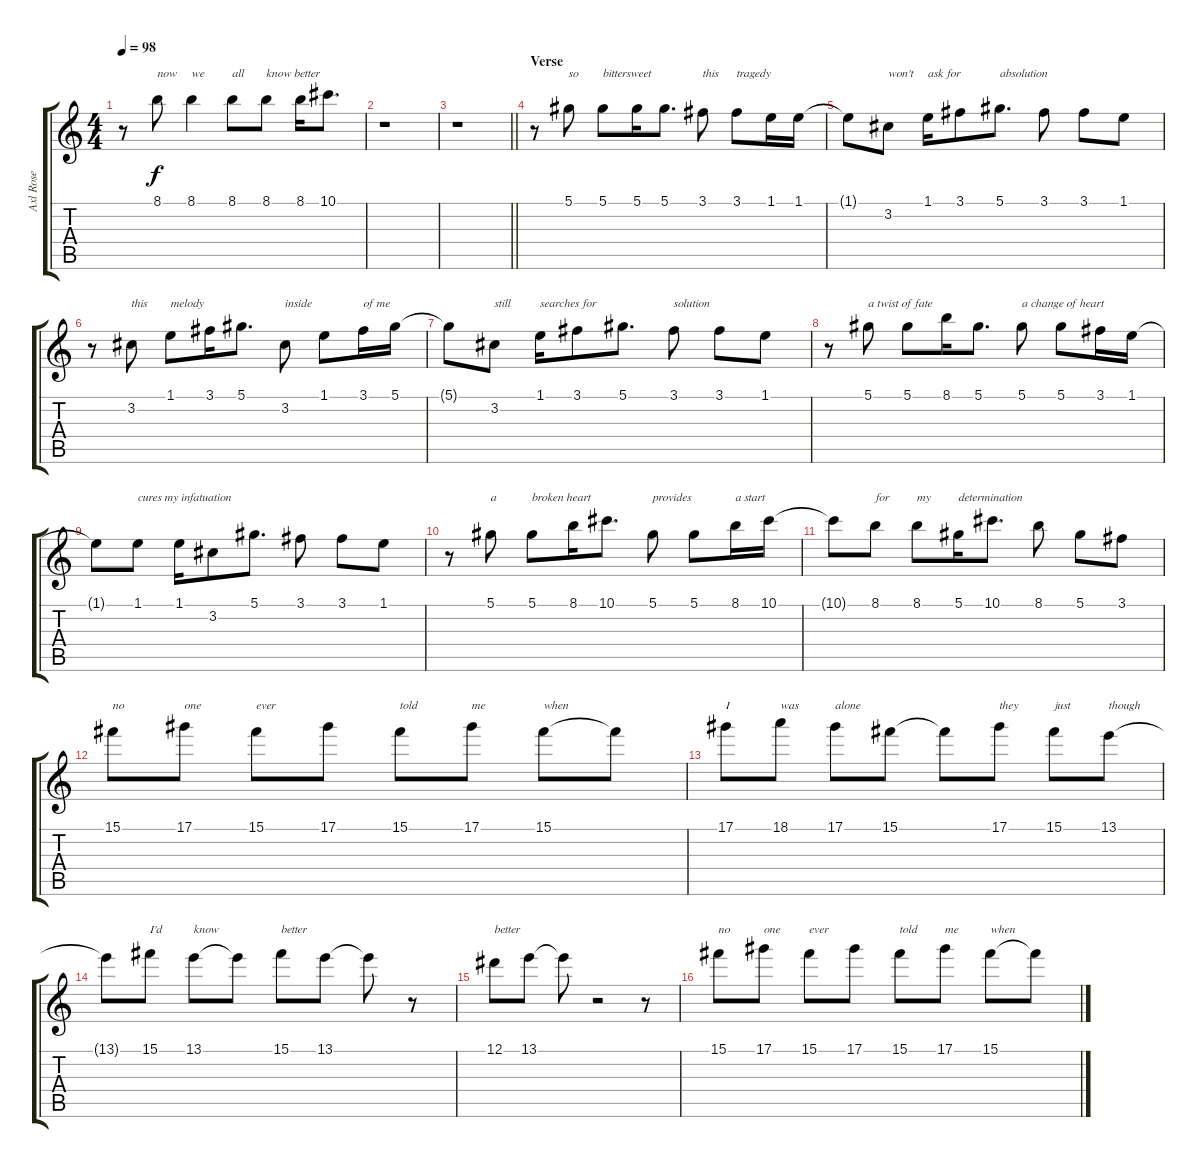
\track ("Axl Rose" "Axl Rose") {instrument overdrivenguitar}
\staff {score tabs}
\tuning (Eb4 Bb3 Gb3 Db3 Ab2 Eb2) {hide}
\ts (4 4)
\tempo 98
\clef g2
\ks c
r.8{dy f} 8.1.8{txt "now"} 8.1.4{txt "we"} 8.1.8{txt "all"} 8.1.8{txt "know better"} 8.1.16 10.1.8{d} |
r.1 |
\barLineRight lightlight
r.1 |
\section ("" "Verse")
r.8 5.1.8{txt "so"} 5.1.8{txt "bittersweet"} 5.1.16 5.1.8{d} 3.1.8{txt "this"} 3.1.8{txt "tragedy"} 1.1.16 1.1.16 |
1.1{t}.8 3.2.8{txt "won't"} 1.1.16{txt "ask for"} 3.1.8 5.1.8{d txt "absolution"} 3.1.8 3.1.8 1.1.8 |
r.8 3.2.8{txt "this"} 1.1.8{txt "melody"} 3.1.16 5.1.8{d} 3.2.8{txt "inside"} 1.1.8 3.1.16{txt "of me"} 5.1.16 |
5.1{t}.8 3.2.8{txt "still"} 1.1.16{txt "searches for"} 3.1.8 5.1.8{d} 3.1.8{txt "solution"} 3.1.8 1.1.8 |
r.8 5.1.8{txt "a twist of fate"} 5.1.8 8.1.16 5.1.8{d} 5.1.8{txt "a change of heart"} 5.1.8 3.1.16 1.1.16 |
1.1{t}.8 1.1.8{txt "cures my infatuation"} 1.1.16 3.2.8 5.1.8{d} 3.1.8 3.1.8 1.1.8 |
r.8 5.1.8{txt "a"} 5.1.8{txt "broken heart"} 8.1.16 10.1.8{d} 5.1.8{txt "provides"} 5.1.8 8.1.16{txt "a start"} 10.1.16 |
10.1{t}.8 8.1.8{txt "for"} 8.1.8{txt "my"} 5.1.16{txt "determination"} 10.1.8{d} 8.1.8 5.1.8 3.1.8 |
15.1.8{txt "no"} 17.1.8{txt "one"} 15.1.8{txt "ever"} 17.1.8 15.1.8{txt "told"} 17.1.8{txt "me"} 15.1.8{txt "when"} 15.1{t}.8 |
17.1.8{txt "I"} 18.1.8{txt "was"} 17.1.8{txt "alone"} 15.1.8 15.1{t}.8 17.1.8{txt "they"} 15.1.8{txt "just"} 13.1.8{txt "though"} |
13.1{t}.8 15.1.8{txt "I'd"} 13.1.8{txt "know"} 13.1{t}.8 15.1.8{txt "better"} 13.1.8 13.1{t}.8 r.8 |
12.1.8{txt "better"} 13.1.8 13.1{t}.8 r.2 r.8 |
15.1.8{txt "no"} 17.1.8{txt "one"} 15.1.8{txt "ever"} 17.1.8 15.1.8{txt "told"} 17.1.8{txt "me"} 15.1.8{txt "when"} 15.1{t}.8
